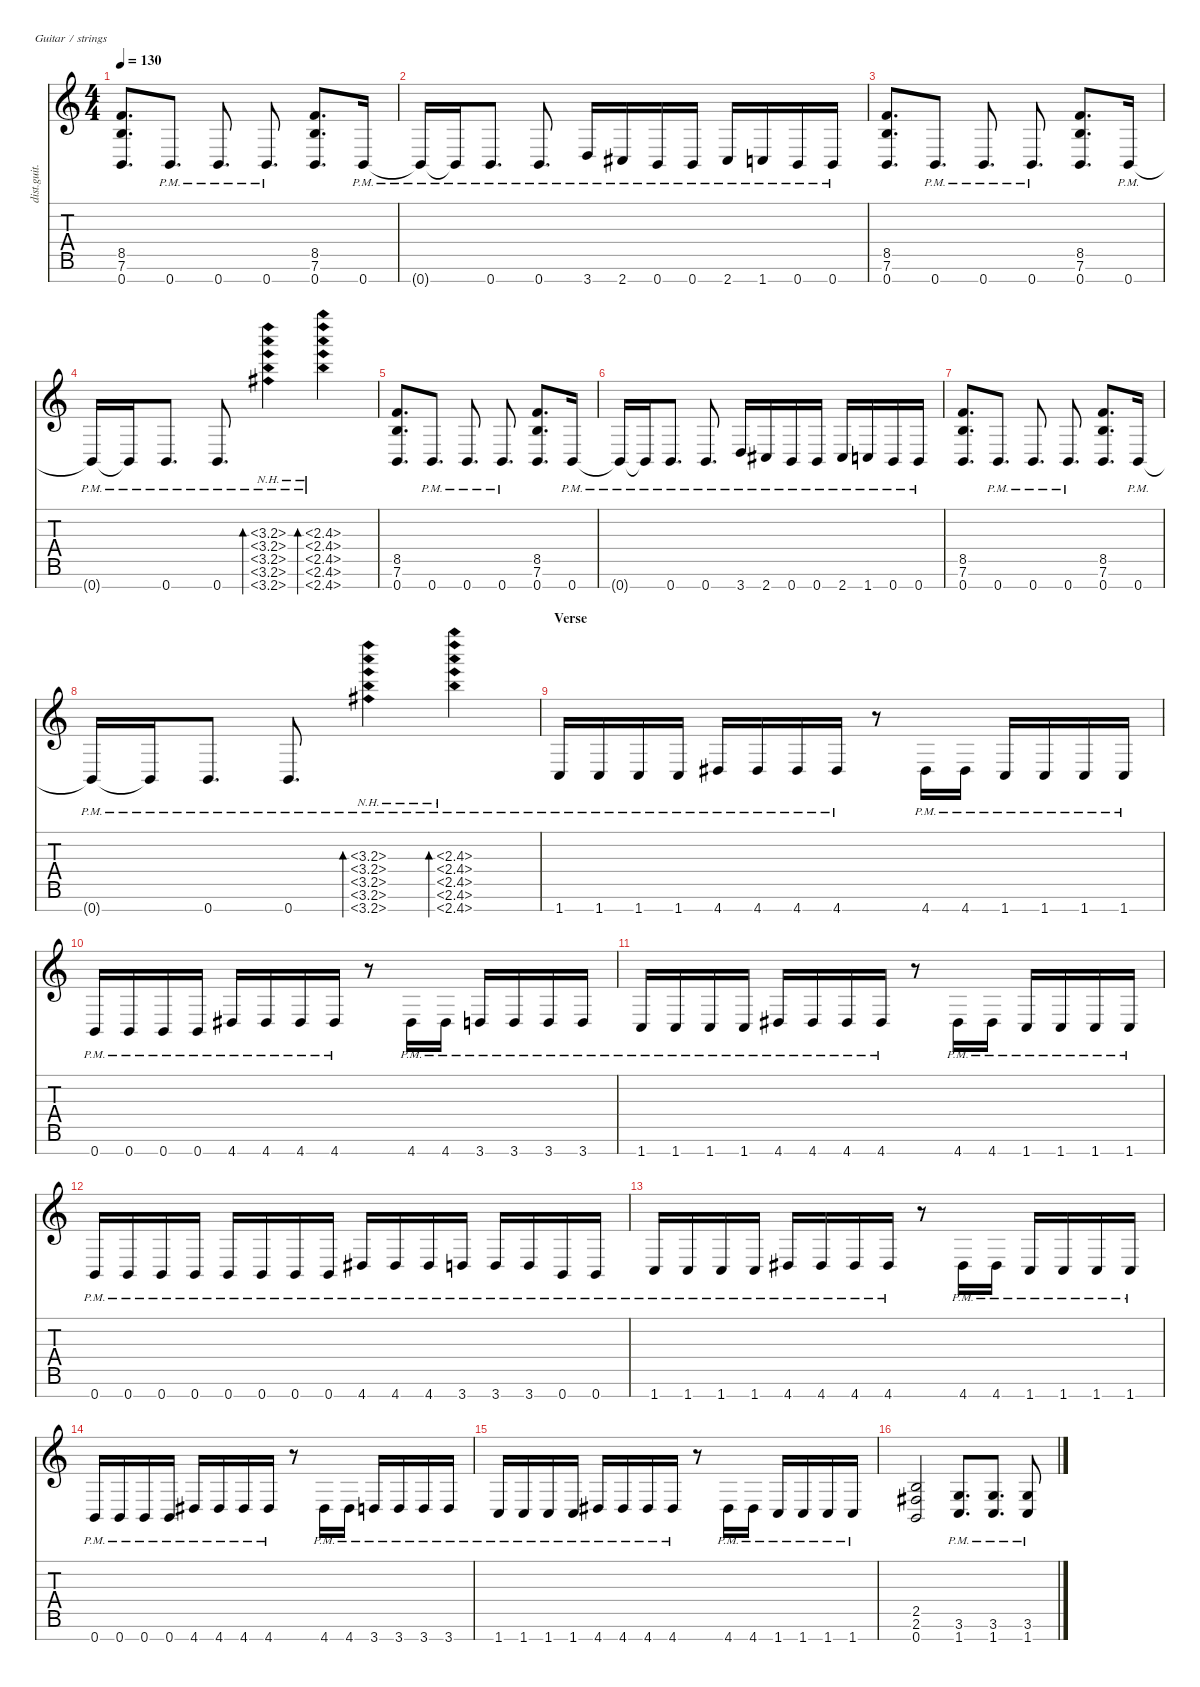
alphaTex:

\defaultSystemsLayout 4
\hideDynamics
\bracketExtendMode nobrackets
\track ("Distortion Guitar - Zoli" "dist.guit.") {instrument distortionguitar}
\staff {score tabs}
\tuning (E4 B3 G3 D3 A2 E2 B1)
\ts (4 4)
\tempo 130
\clef g2
\ks c
(0.7 7.6 8.5).8{d dy mf beam Up} 0.7{pm}.8{d beam Up} 0.7{pm}.8{d beam Up} 0.7{pm}.8{d beam Up} (0.7 7.6 8.5).8{d beam Up} 0.7{pm}.16{beam Up} |
0.7{pm t}.16{beam Up} 0.7{pm t}.16{beam Up} 0.7{pm}.8{d beam Up} 0.7{pm}.8{d beam Up} 3.7{pm}.16{beam Up} 2.7{pm acc #}.16{beam Up} 0.7{pm}.16{beam Up} 0.7{pm}.16{beam Up} 2.7{pm acc #}.16{beam Up} 1.7{pm}.16{beam Up} 0.7{pm}.16{beam Up} 0.7{pm}.16{beam Up} |
(0.7 7.6 8.5).8{d beam Up} 0.7{pm}.8{d beam Up} 0.7{pm}.8{d beam Up} 0.7{pm}.8{d beam Up} (0.7 7.6 8.5).8{d beam Up} 0.7{pm}.16{beam Up} |
0.7{pm t}.16{beam Up} 0.7{pm t}.16{beam Up} 0.7{pm}.8{d beam Up} 0.7{pm}.8{d beam Up} (3.7{nh pm} 3.6{nh} 3.5{nh} 3.4{nh} 3.3{nh acc #}).4{bd 234 beam Down} (2.7{nh pm acc #} 2.6{nh acc #} 2.5{nh} 2.4{nh} 2.3{nh}).4{bd 231 beam Down} |
(0.7 7.6 8.5).8{d beam Up} 0.7{pm}.8{d beam Up} 0.7{pm}.8{d beam Up} 0.7{pm}.8{d beam Up} (0.7 7.6 8.5).8{d beam Up} 0.7{pm}.16{beam Up} |
0.7{pm t}.16{beam Up} 0.7{pm t}.16{beam Up} 0.7{pm}.8{d beam Up} 0.7{pm}.8{d beam Up} 3.7{pm}.16{beam Up} 2.7{pm acc #}.16{beam Up} 0.7{pm}.16{beam Up} 0.7{pm}.16{beam Up} 2.7{pm acc #}.16{beam Up} 1.7{pm}.16{beam Up} 0.7{pm}.16{beam Up} 0.7{pm}.16{beam Up} |
(0.7 7.6 8.5).8{d beam Up} 0.7{pm}.8{d beam Up} 0.7{pm}.8{d beam Up} 0.7{pm}.8{d beam Up} (0.7 7.6 8.5).8{d beam Up} 0.7{pm}.16{beam Up} |
0.7{pm t}.16{beam Up} 0.7{pm t}.16{beam Up} 0.7{pm}.8{d beam Up} 0.7{pm}.8{d beam Up} (3.7{nh pm} 3.6{nh} 3.5{nh} 3.4{nh} 3.3{nh acc #}).4{bd 234 beam Down} (2.7{nh pm acc #} 2.6{nh acc #} 2.5{nh} 2.4{nh} 2.3{nh}).4{bd 231 beam Down} |
\section ("" "Verse")
1.7{pm}.16{beam Up} 1.7{pm}.16{beam Up} 1.7{pm}.16{beam Up} 1.7{pm}.16{beam Up} 4.7{pm acc #}.16{beam Up} 4.7{pm acc #}.16{beam Up} 4.7{pm acc #}.16{beam Up} 4.7{pm acc #}.16{beam Up} r.8{beam Down} 4.7{pm acc #}.16{beam Up} 4.7{pm acc #}.16{beam Up} 1.7{pm}.16{beam Up} 1.7{pm}.16{beam Up} 1.7{pm}.16{beam Up} 1.7{pm}.16{beam Up} |
0.7{pm}.16{beam Up} 0.7{pm}.16{beam Up} 0.7{pm}.16{beam Up} 0.7{pm}.16{beam Up} 4.7{pm acc #}.16{beam Up} 4.7{pm acc #}.16{beam Up} 4.7{pm acc #}.16{beam Up} 4.7{pm acc #}.16{beam Up} r.8{beam Down} 4.7{pm acc #}.16{beam Up} 4.7{pm acc #}.16{beam Up} 3.7{pm}.16{beam Up} 3.7{pm}.16{beam Up} 3.7{pm}.16{beam Up} 3.7{pm}.16{beam Up} |
1.7{pm}.16{beam Up} 1.7{pm}.16{beam Up} 1.7{pm}.16{beam Up} 1.7{pm}.16{beam Up} 4.7{pm acc #}.16{beam Up} 4.7{pm acc #}.16{beam Up} 4.7{pm acc #}.16{beam Up} 4.7{pm acc #}.16{beam Up} r.8{beam Down} 4.7{pm acc #}.16{beam Up} 4.7{pm acc #}.16{beam Up} 1.7{pm}.16{beam Up} 1.7{pm}.16{beam Up} 1.7{pm}.16{beam Up} 1.7{pm}.16{beam Up} |
0.7{pm}.16{beam Up} 0.7{pm}.16{beam Up} 0.7{pm}.16{beam Up} 0.7{pm}.16{beam Up} 0.7{pm}.16{beam Up} 0.7{pm}.16{beam Up} 0.7{pm}.16{beam Up} 0.7{pm}.16{beam Up} 4.7{pm acc #}.16{beam Up} 4.7{pm acc #}.16{beam Up} 4.7{pm acc #}.16{beam Up} 3.7{pm}.16{beam Up} 3.7{pm}.16{beam Up} 3.7{pm}.16{beam Up} 0.7{pm}.16{beam Up} 0.7{pm}.16{beam Up} |
1.7{pm}.16{beam Up} 1.7{pm}.16{beam Up} 1.7{pm}.16{beam Up} 1.7{pm}.16{beam Up} 4.7{pm acc #}.16{beam Up} 4.7{pm acc #}.16{beam Up} 4.7{pm acc #}.16{beam Up} 4.7{pm acc #}.16{beam Up} r.8{beam Down} 4.7{pm acc #}.16{beam Up} 4.7{pm acc #}.16{beam Up} 1.7{pm}.16{beam Up} 1.7{pm}.16{beam Up} 1.7{pm}.16{beam Up} 1.7{pm}.16{beam Up} |
0.7{pm}.16{beam Up} 0.7{pm}.16{beam Up} 0.7{pm}.16{beam Up} 0.7{pm}.16{beam Up} 4.7{pm acc #}.16{beam Up} 4.7{pm acc #}.16{beam Up} 4.7{pm acc #}.16{beam Up} 4.7{pm acc #}.16{beam Up} r.8{beam Down} 4.7{pm acc #}.16{beam Up} 4.7{pm acc #}.16{beam Up} 3.7{pm}.16{beam Up} 3.7{pm}.16{beam Up} 3.7{pm}.16{beam Up} 3.7{pm}.16{beam Up} |
1.7{pm}.16{beam Up} 1.7{pm}.16{beam Up} 1.7{pm}.16{beam Up} 1.7{pm}.16{beam Up} 4.7{pm acc #}.16{beam Up} 4.7{pm acc #}.16{beam Up} 4.7{pm acc #}.16{beam Up} 4.7{pm acc #}.16{beam Up} r.8{beam Down} 4.7{pm acc #}.16{beam Up} 4.7{pm acc #}.16{beam Up} 1.7{pm}.16{beam Up} 1.7{pm}.16{beam Up} 1.7{pm}.16{beam Up} 1.7{pm}.16{beam Up} |
(0.7 2.6{acc #} 2.5).2{beam Up} (1.7{pm} 3.6{pm}).8{d beam Up} (1.7{pm} 3.6{pm}).8{d beam Up} (1.7{pm} 3.6{pm}).8{beam Up}
